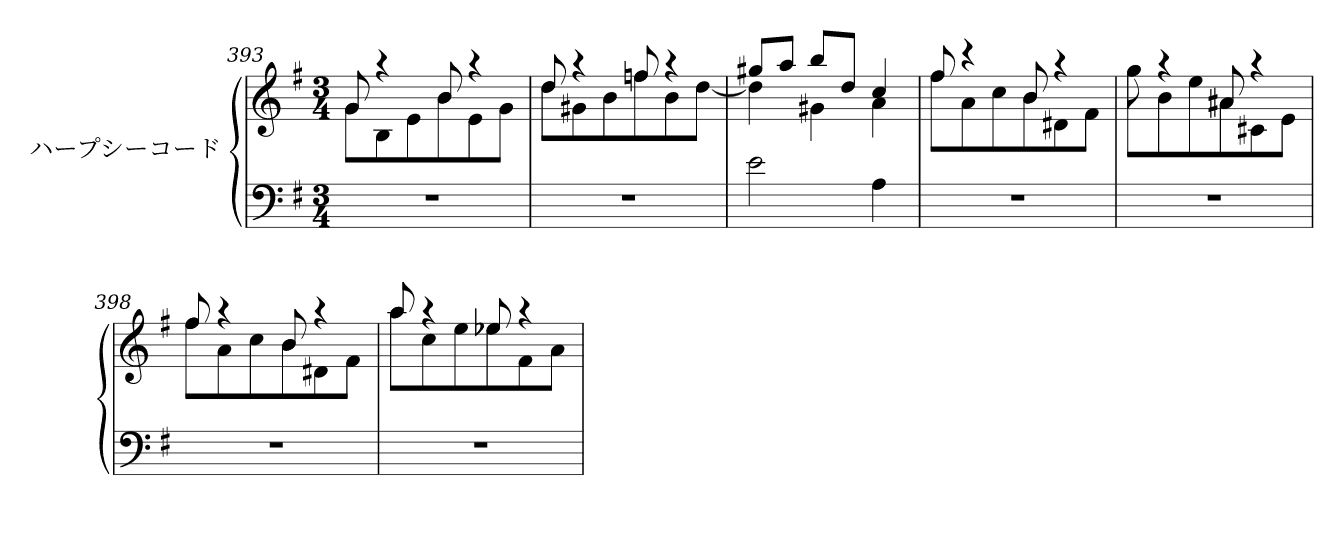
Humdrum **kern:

**kern	**kern
*part1	*part1
*staff2	*staff1
*I"ハープシーコード	*
*clefF4	*clefG2
*k[f#]	*k[f#]
*M3/4	*M3/4
=393	=393
*	*^
2.r	8g/	8g\L
.	4raa	8B\
.	.	8e\
.	8b/	8b\
.	4raa	8e\
.	.	8g\J
!!LO:PB:g=z	!!
=394	=394	=394
2.r	8dd/	8dd\L
.	4raa	8g#X\
.	.	8b\
.	8ffn/	8ffn\
.	4raa	8b\
.	.	[8dd\J
=395	=395	=395
2e\	8gg#X/L	4dd\]
.	8aa/J	.
.	8bb/L	4g#X\
.	8dd/J	.
4A\	4cc/	4a\
=396	=396	=396
2.r	8ff#/	8ff#\L
.	4rccc	8a\
.	.	8cc\
.	8b/	8b\
.	4raa	8d#X\
.	.	8f#\J
=397	=397	=397
2.r	8gg\	8gg\L
.	4raa	8b\
.	.	8ee\
.	8a#X/	8a#X\
.	4raa	8c#X\
.	.	8e\J
=398	=398	=398
2.r	8ff#/	8ff#\L
.	4raa	8a\
.	.	8cc\
.	8b/	8b\
.	4raa	8d#X\
.	.	8f#\J
!!LO:LB:g=z	!!
=399	=399	=399
2.r	8aa/	8aa\L
.	4raa	8cc\
.	.	8ee\
.	8ee-X/	8ee-X\
.	4raa	8f#\
.	.	8a\J
*	*v	*v
=	=
*-	*-
